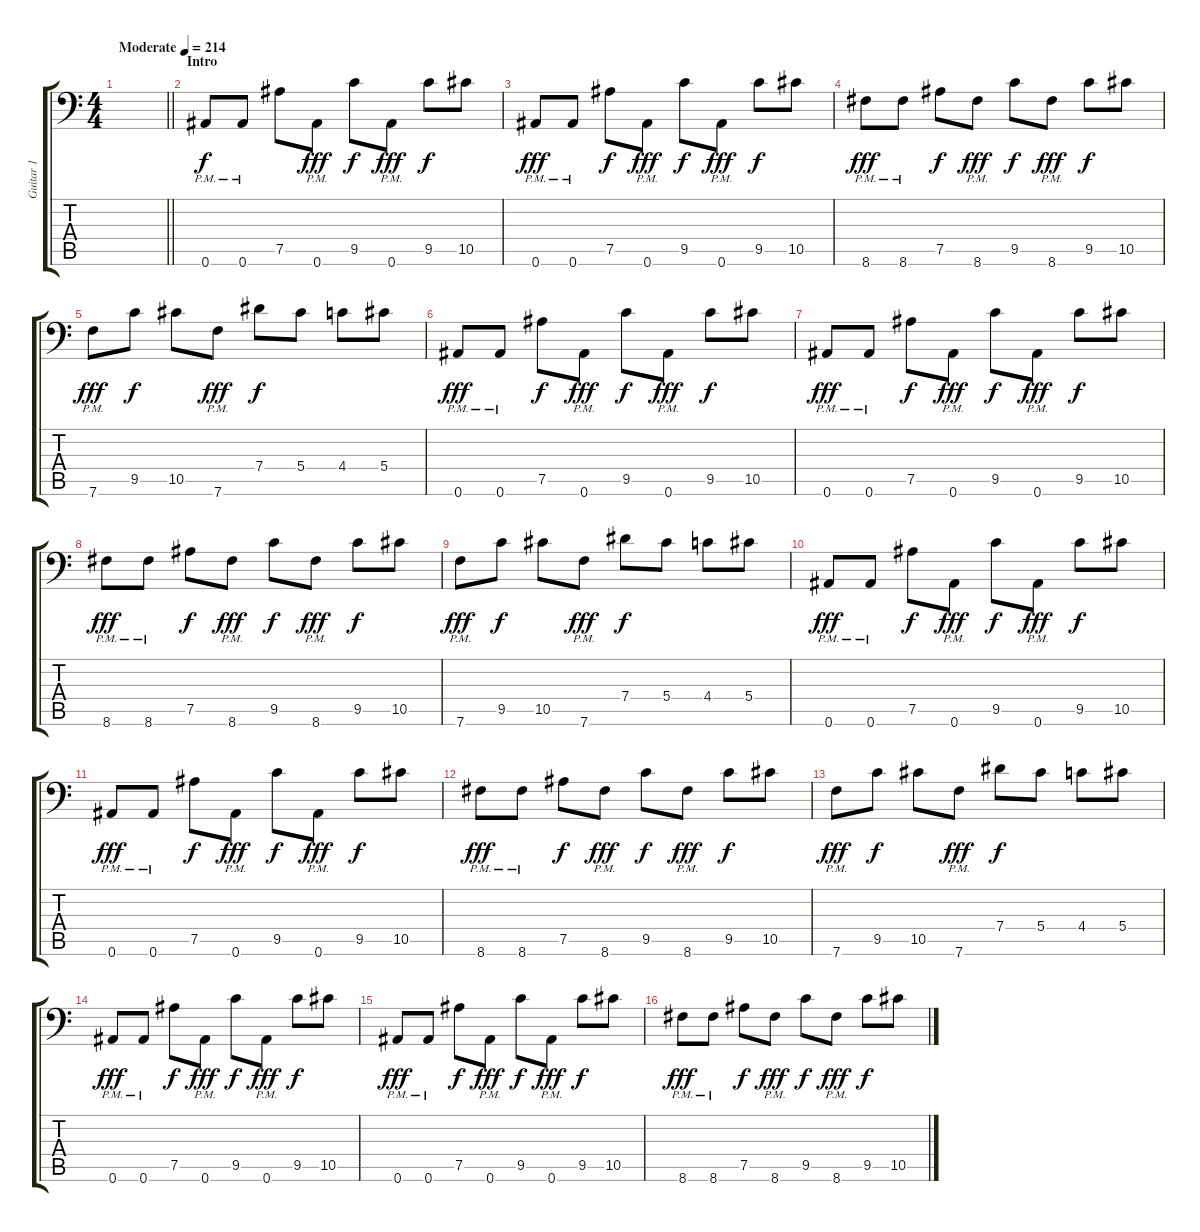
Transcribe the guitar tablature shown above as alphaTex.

\track ("Guitar 1" "Guitar 1") {instrument distortionguitar}
\staff {score tabs}
\tuning (Bb3 F3 Db3 Ab2 Eb2 Bb1) {hide}
\ts (4 4)
\tempo (214 "Moderate")
\clef f4
\barLineRight lightlight
\ks c
|
\section ("" "Intro")
0.6{pm}.8 0.6{pm}.8 7.5.8{dy f} 0.6{pm}.8{dy fff} 9.5.8{dy f} 0.6{pm}.8{dy fff} 9.5.8{dy f} 10.5.8 |
0.6{pm}.8{dy fff} 0.6{pm}.8 7.5.8{dy f} 0.6{pm}.8{dy fff} 9.5.8{dy f} 0.6{pm}.8{dy fff} 9.5.8{dy f} 10.5.8 |
8.6{pm}.8{dy fff} 8.6{pm}.8 7.5.8{dy f} 8.6{pm}.8{dy fff} 9.5.8{dy f} 8.6{pm}.8{dy fff} 9.5.8{dy f} 10.5.8 |
7.6{pm}.8{dy fff} 9.5.8{dy f} 10.5.8 7.6{pm}.8{dy fff} 7.4.8{dy f} 5.4.8 4.4.8 5.4.8 |
0.6{pm}.8{dy fff} 0.6{pm}.8 7.5.8{dy f} 0.6{pm}.8{dy fff} 9.5.8{dy f} 0.6{pm}.8{dy fff} 9.5.8{dy f} 10.5.8 |
0.6{pm}.8{dy fff} 0.6{pm}.8 7.5.8{dy f} 0.6{pm}.8{dy fff} 9.5.8{dy f} 0.6{pm}.8{dy fff} 9.5.8{dy f} 10.5.8 |
8.6{pm}.8{dy fff} 8.6{pm}.8 7.5.8{dy f} 8.6{pm}.8{dy fff} 9.5.8{dy f} 8.6{pm}.8{dy fff} 9.5.8{dy f} 10.5.8 |
7.6{pm}.8{dy fff} 9.5.8{dy f} 10.5.8 7.6{pm}.8{dy fff} 7.4.8{dy f} 5.4.8 4.4.8 5.4.8 |
0.6{pm}.8{dy fff} 0.6{pm}.8 7.5.8{dy f} 0.6{pm}.8{dy fff} 9.5.8{dy f} 0.6{pm}.8{dy fff} 9.5.8{dy f} 10.5.8 |
0.6{pm}.8{dy fff} 0.6{pm}.8 7.5.8{dy f} 0.6{pm}.8{dy fff} 9.5.8{dy f} 0.6{pm}.8{dy fff} 9.5.8{dy f} 10.5.8 |
8.6{pm}.8{dy fff} 8.6{pm}.8 7.5.8{dy f} 8.6{pm}.8{dy fff} 9.5.8{dy f} 8.6{pm}.8{dy fff} 9.5.8{dy f} 10.5.8 |
7.6{pm}.8{dy fff} 9.5.8{dy f} 10.5.8 7.6{pm}.8{dy fff} 7.4.8{dy f} 5.4.8 4.4.8 5.4.8 |
0.6{pm}.8{dy fff} 0.6{pm}.8 7.5.8{dy f} 0.6{pm}.8{dy fff} 9.5.8{dy f} 0.6{pm}.8{dy fff} 9.5.8{dy f} 10.5.8 |
0.6{pm}.8{dy fff} 0.6{pm}.8 7.5.8{dy f} 0.6{pm}.8{dy fff} 9.5.8{dy f} 0.6{pm}.8{dy fff} 9.5.8{dy f} 10.5.8 |
8.6{pm}.8{dy fff} 8.6{pm}.8 7.5.8{dy f} 8.6{pm}.8{dy fff} 9.5.8{dy f} 8.6{pm}.8{dy fff} 9.5.8{dy f} 10.5.8
